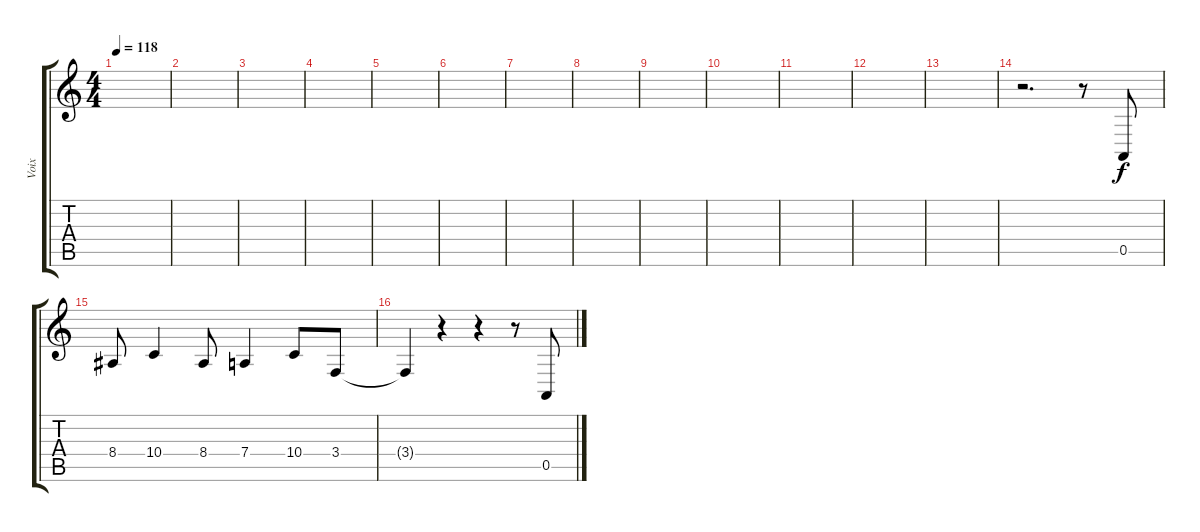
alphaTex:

\track ("Voix" "Voix") {instrument altosax}
\staff {score tabs}
\tuning (E4 B3 G3 D3 A2 E2) {hide}
\ts (4 4)
\tempo 118
\clef g2
\ks c
|
|
|
|
|
|
|
|
|
|
|
|
|
r.2{d} r.8 0.5.8 |
8.4.8 10.4.4 8.4.8 7.4.4 10.4.8 3.4.8 |
3.4{t}.4 r.4 r.4 r.8 0.5.8
